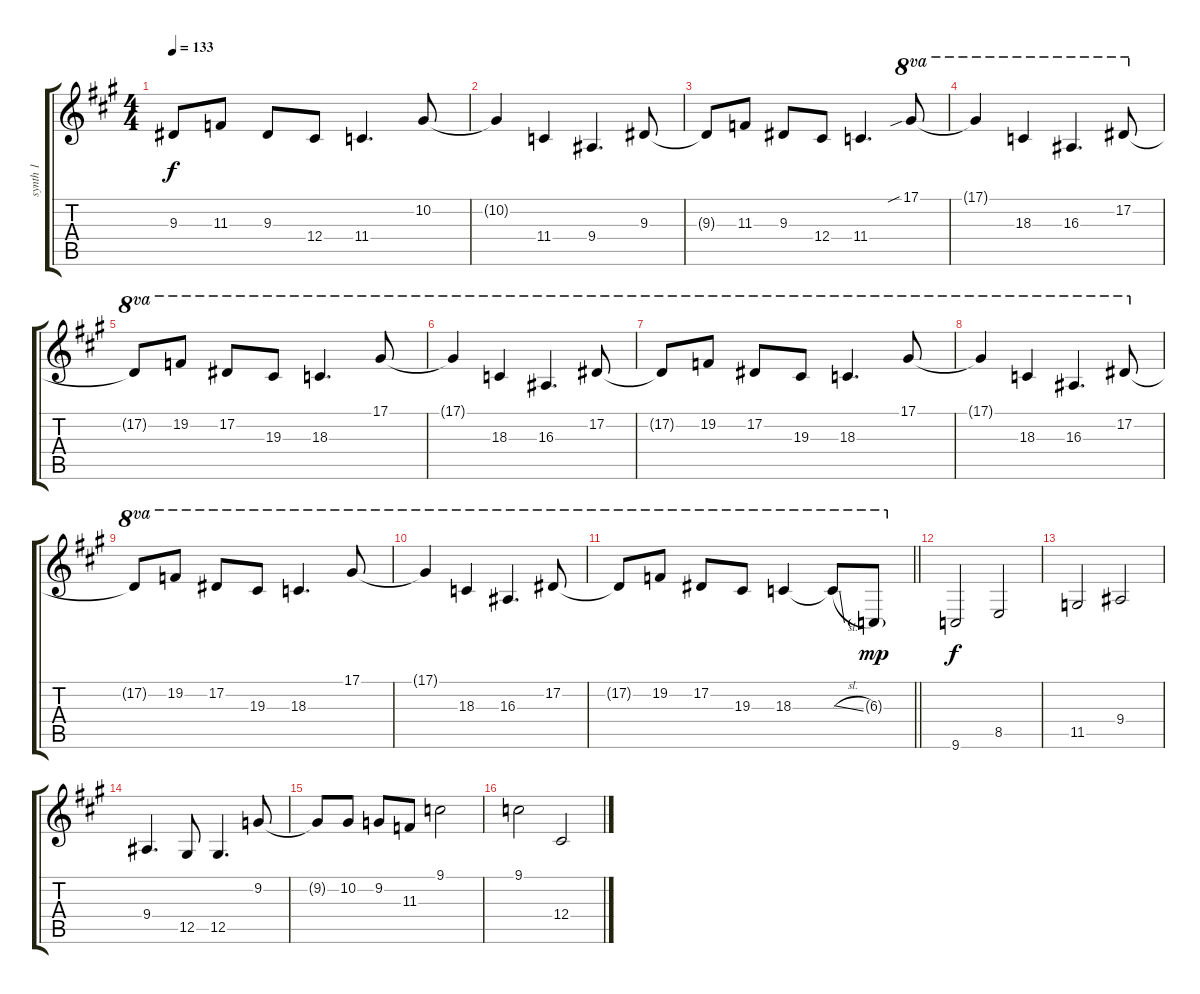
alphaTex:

\track ("synth 1" "synth 1") {instrument lead2sawtooth}
\staff {score tabs}
\tuning (Eb4 Bb3 Gb3 Db3 Ab2 Eb2) {hide}
\ts (4 4)
\tempo 133
\clef g2
\ks a
9.3{t}.8{dy f} 11.3.8 9.3.8 12.4.8 11.4.4{d} 10.2.8 |
10.2{t}.4 11.4.4 9.4.4{d} 9.3.8 |
9.3{t}.8 11.3.8 9.3.8 12.4.8 11.4.4{d} 17.1{sib}.8{ot 8va} |
17.1{t}.4{ot 8va} 18.3.4{ot 8va} 16.3.4{d ot 8va} 17.2.8{ot 8va} |
17.2{t}.8{ot 8va} 19.2.8{ot 8va} 17.2.8{ot 8va} 19.3.8{ot 8va} 18.3.4{d ot 8va} 17.1.8{ot 8va} |
17.1{t}.4{ot 8va} 18.3.4{ot 8va} 16.3.4{d ot 8va} 17.2.8{ot 8va} |
17.2{t}.8{ot 8va} 19.2.8{ot 8va} 17.2.8{ot 8va} 19.3.8{ot 8va} 18.3.4{d ot 8va} 17.1.8{ot 8va} |
17.1{t}.4{ot 8va} 18.3.4{ot 8va} 16.3.4{d ot 8va} 17.2.8{ot 8va} |
17.2{t}.8{ot 8va} 19.2.8{ot 8va} 17.2.8{ot 8va} 19.3.8{ot 8va} 18.3.4{d ot 8va} 17.1.8{ot 8va} |
17.1{t}.4{ot 8va} 18.3.4{ot 8va} 16.3.4{d ot 8va} 17.2.8{ot 8va} |
\barLineRight lightlight
17.2{t}.8{ot 8va} 19.2.8{ot 8va} 17.2.8{ot 8va} 19.3.8{ot 8va} 18.3.4{ot 8va} 18.3{sl t}.8{ot 8va} 6.3{g}.8{ot 8va dy mp} |
9.6.2{dy f} 8.5.2 |
11.5.2 9.4.2 |
9.4.4{d} 12.5.8 12.5.4{d} 9.2.8 |
9.2{t}.8 10.2.8 9.2.8 11.3.8 9.1.2 |
9.1.2 12.4.2
